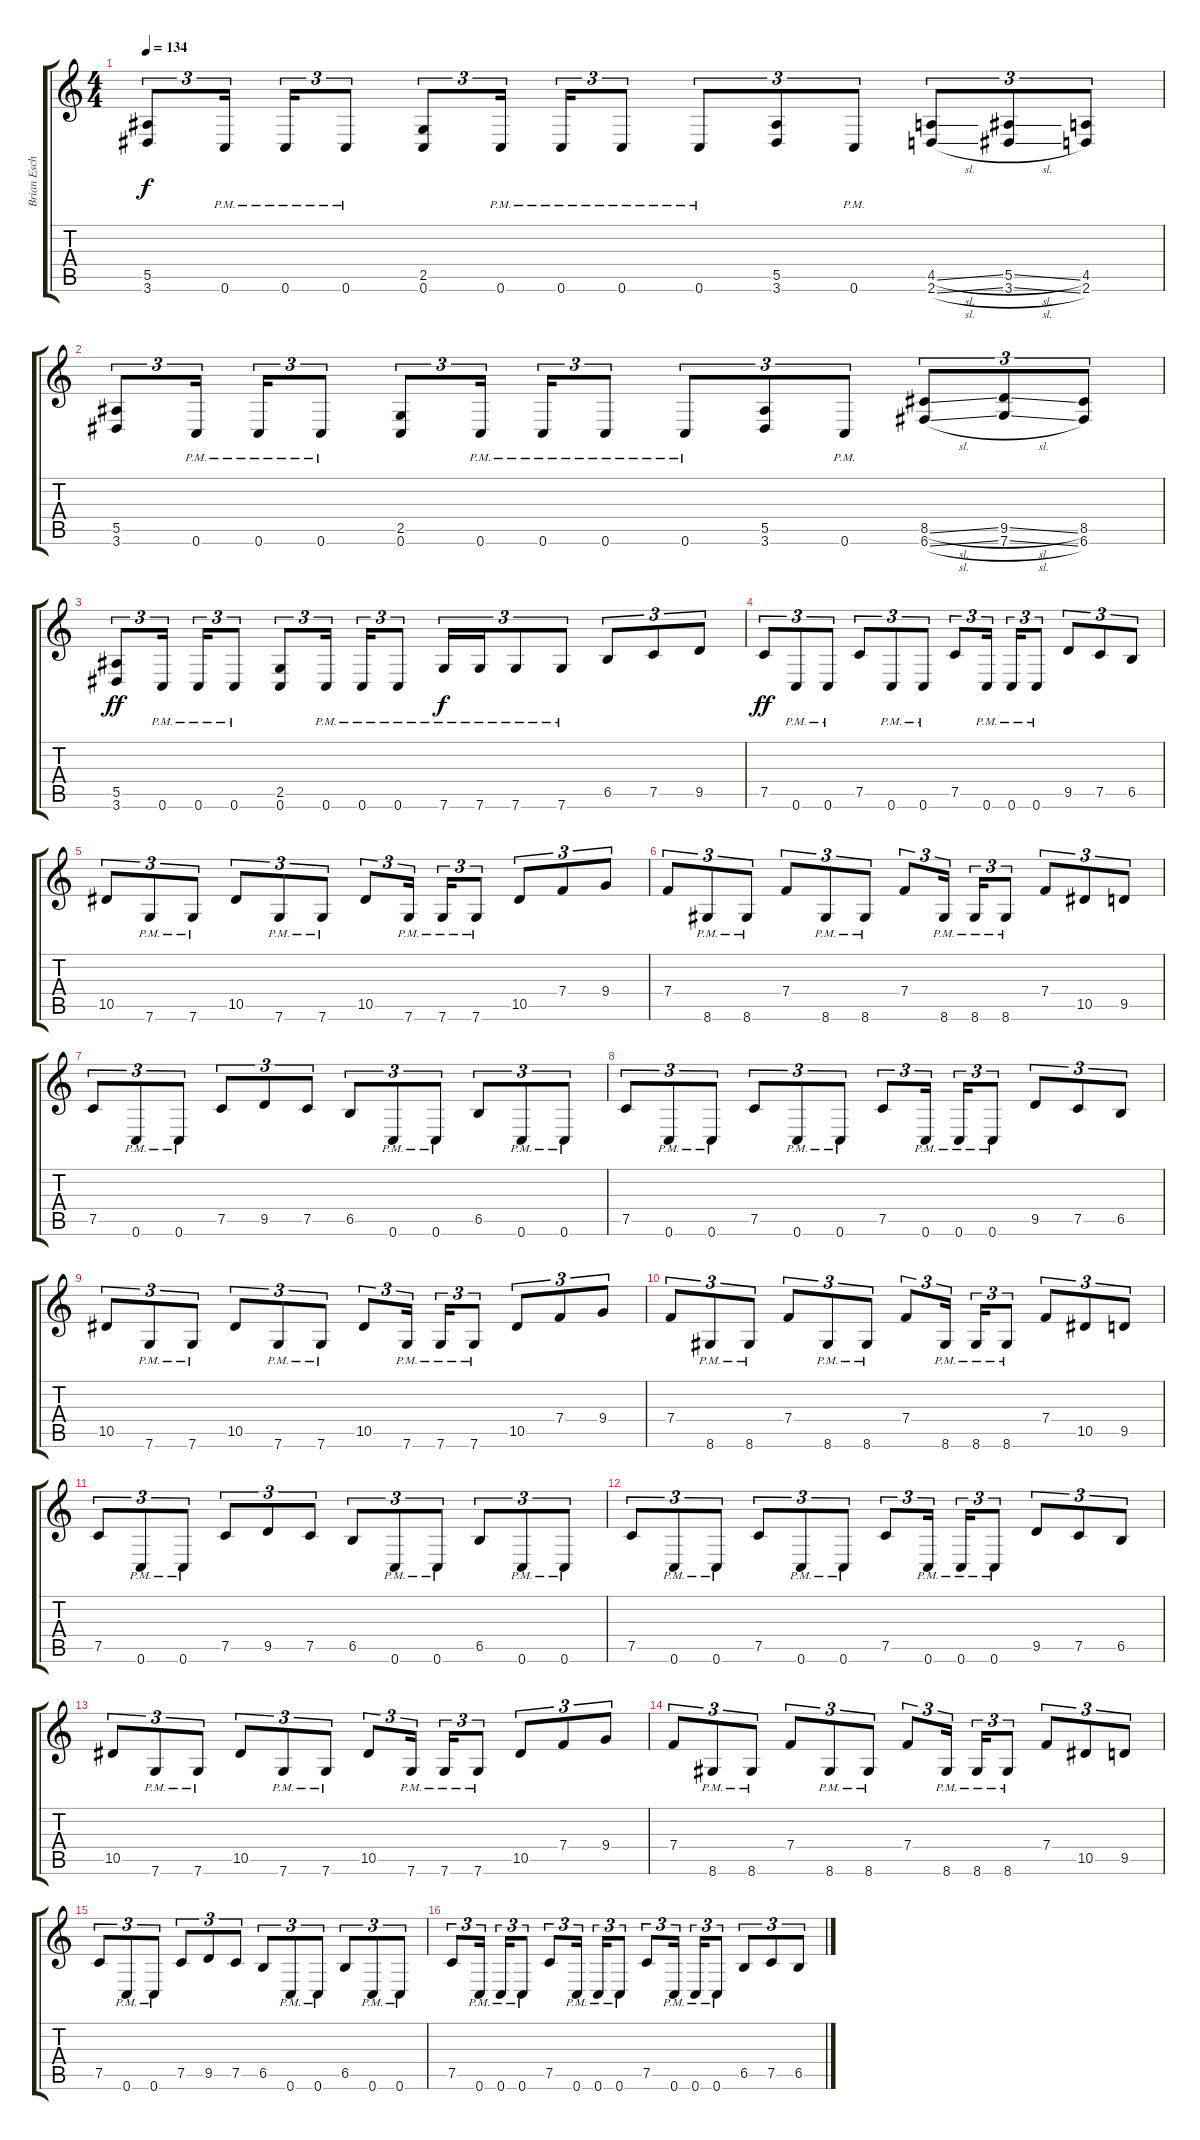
\track ("Brian Eschbach (Lead Guitar)" "Brian Esch") {instrument distortionguitar}
\staff {score tabs}
\tuning (C4 G3 Eb3 Bb2 F2 C2) {hide}
\ts (4 4)
\tempo 134
\clef g2
\ks c
(5.5 3.6).8{tu (3 2) dy f} 0.6{pm}.16{tu (3 2)} 0.6{pm}.16{tu (3 2)} 0.6{pm}.8{tu (3 2)} (2.5 0.6).8{tu (3 2)} 0.6{pm}.16{tu (3 2)} 0.6{pm}.16{tu (3 2)} 0.6{pm}.8{tu (3 2)} 0.6{pm}.8{tu (3 2)} (5.5 3.6).8{tu (3 2)} 0.6{pm}.8{tu (3 2)} (4.5{sl} 2.6{sl}).8{tu (3 2)} (5.5{sl} 3.6{sl}).8{tu (3 2)} (4.5 2.6).8{tu (3 2)} |
(5.5 3.6).8{tu (3 2)} 0.6{pm}.16{tu (3 2)} 0.6{pm}.16{tu (3 2)} 0.6{pm}.8{tu (3 2)} (2.5 0.6).8{tu (3 2)} 0.6{pm}.16{tu (3 2)} 0.6{pm}.16{tu (3 2)} 0.6{pm}.8{tu (3 2)} 0.6{pm}.8{tu (3 2)} (5.5 3.6).8{tu (3 2)} 0.6{pm}.8{tu (3 2)} (8.5{sl} 6.6{sl}).8{tu (3 2)} (9.5{sl} 7.6{sl}).8{tu (3 2)} (8.5 6.6).8{tu (3 2)} |
(5.5 3.6).8{tu (3 2) dy ff} 0.6{pm}.16{tu (3 2)} 0.6{pm}.16{tu (3 2)} 0.6{pm}.8{tu (3 2)} (2.5 0.6).8{tu (3 2)} 0.6{pm}.16{tu (3 2)} 0.6{pm}.16{tu (3 2)} 0.6{pm}.8{tu (3 2)} 7.6{pm}.16{tu (3 2) dy f} 7.6{pm}.16{tu (3 2)} 7.6{pm}.8{tu (3 2)} 7.6{pm}.8{tu (3 2)} 6.5.8{tu (3 2)} 7.5.8{tu (3 2)} 9.5.8{tu (3 2)} |
7.5.8{tu (3 2) dy ff} 0.6{pm}.8{tu (3 2)} 0.6{pm}.8{tu (3 2)} 7.5.8{tu (3 2)} 0.6{pm}.8{tu (3 2)} 0.6{pm}.8{tu (3 2)} 7.5.8{tu (3 2)} 0.6{pm}.16{tu (3 2)} 0.6{pm}.16{tu (3 2)} 0.6{pm}.8{tu (3 2)} 9.5.8{tu (3 2)} 7.5.8{tu (3 2)} 6.5.8{tu (3 2)} |
10.5.8{tu (3 2)} 7.6{pm}.8{tu (3 2)} 7.6{pm}.8{tu (3 2)} 10.5.8{tu (3 2)} 7.6{pm}.8{tu (3 2)} 7.6{pm}.8{tu (3 2)} 10.5.8{tu (3 2)} 7.6{pm}.16{tu (3 2)} 7.6{pm}.16{tu (3 2)} 7.6{pm}.8{tu (3 2)} 10.5.8{tu (3 2)} 7.4.8{tu (3 2)} 9.4.8{tu (3 2)} |
7.4.8{tu (3 2)} 8.6{pm}.8{tu (3 2)} 8.6{pm}.8{tu (3 2)} 7.4.8{tu (3 2)} 8.6{pm}.8{tu (3 2)} 8.6{pm}.8{tu (3 2)} 7.4.8{tu (3 2)} 8.6{pm}.16{tu (3 2)} 8.6{pm}.16{tu (3 2)} 8.6{pm}.8{tu (3 2)} 7.4.8{tu (3 2)} 10.5.8{tu (3 2)} 9.5.8{tu (3 2)} |
7.5.8{tu (3 2)} 0.6{pm}.8{tu (3 2)} 0.6{pm}.8{tu (3 2)} 7.5.8{tu (3 2)} 9.5.8{tu (3 2)} 7.5.8{tu (3 2)} 6.5.8{tu (3 2)} 0.6{pm}.8{tu (3 2)} 0.6{pm}.8{tu (3 2)} 6.5.8{tu (3 2)} 0.6{pm}.8{tu (3 2)} 0.6{pm}.8{tu (3 2)} |
7.5.8{tu (3 2)} 0.6{pm}.8{tu (3 2)} 0.6{pm}.8{tu (3 2)} 7.5.8{tu (3 2)} 0.6{pm}.8{tu (3 2)} 0.6{pm}.8{tu (3 2)} 7.5.8{tu (3 2)} 0.6{pm}.16{tu (3 2)} 0.6{pm}.16{tu (3 2)} 0.6{pm}.8{tu (3 2)} 9.5.8{tu (3 2)} 7.5.8{tu (3 2)} 6.5.8{tu (3 2)} |
10.5.8{tu (3 2)} 7.6{pm}.8{tu (3 2)} 7.6{pm}.8{tu (3 2)} 10.5.8{tu (3 2)} 7.6{pm}.8{tu (3 2)} 7.6{pm}.8{tu (3 2)} 10.5.8{tu (3 2)} 7.6{pm}.16{tu (3 2)} 7.6{pm}.16{tu (3 2)} 7.6{pm}.8{tu (3 2)} 10.5.8{tu (3 2)} 7.4.8{tu (3 2)} 9.4.8{tu (3 2)} |
7.4.8{tu (3 2)} 8.6{pm}.8{tu (3 2)} 8.6{pm}.8{tu (3 2)} 7.4.8{tu (3 2)} 8.6{pm}.8{tu (3 2)} 8.6{pm}.8{tu (3 2)} 7.4.8{tu (3 2)} 8.6{pm}.16{tu (3 2)} 8.6{pm}.16{tu (3 2)} 8.6{pm}.8{tu (3 2)} 7.4.8{tu (3 2)} 10.5.8{tu (3 2)} 9.5.8{tu (3 2)} |
7.5.8{tu (3 2)} 0.6{pm}.8{tu (3 2)} 0.6{pm}.8{tu (3 2)} 7.5.8{tu (3 2)} 9.5.8{tu (3 2)} 7.5.8{tu (3 2)} 6.5.8{tu (3 2)} 0.6{pm}.8{tu (3 2)} 0.6{pm}.8{tu (3 2)} 6.5.8{tu (3 2)} 0.6{pm}.8{tu (3 2)} 0.6{pm}.8{tu (3 2)} |
7.5.8{tu (3 2)} 0.6{pm}.8{tu (3 2)} 0.6{pm}.8{tu (3 2)} 7.5.8{tu (3 2)} 0.6{pm}.8{tu (3 2)} 0.6{pm}.8{tu (3 2)} 7.5.8{tu (3 2)} 0.6{pm}.16{tu (3 2)} 0.6{pm}.16{tu (3 2)} 0.6{pm}.8{tu (3 2)} 9.5.8{tu (3 2)} 7.5.8{tu (3 2)} 6.5.8{tu (3 2)} |
10.5.8{tu (3 2)} 7.6{pm}.8{tu (3 2)} 7.6{pm}.8{tu (3 2)} 10.5.8{tu (3 2)} 7.6{pm}.8{tu (3 2)} 7.6{pm}.8{tu (3 2)} 10.5.8{tu (3 2)} 7.6{pm}.16{tu (3 2)} 7.6{pm}.16{tu (3 2)} 7.6{pm}.8{tu (3 2)} 10.5.8{tu (3 2)} 7.4.8{tu (3 2)} 9.4.8{tu (3 2)} |
7.4.8{tu (3 2)} 8.6{pm}.8{tu (3 2)} 8.6{pm}.8{tu (3 2)} 7.4.8{tu (3 2)} 8.6{pm}.8{tu (3 2)} 8.6{pm}.8{tu (3 2)} 7.4.8{tu (3 2)} 8.6{pm}.16{tu (3 2)} 8.6{pm}.16{tu (3 2)} 8.6{pm}.8{tu (3 2)} 7.4.8{tu (3 2)} 10.5.8{tu (3 2)} 9.5.8{tu (3 2)} |
7.5.8{tu (3 2)} 0.6{pm}.8{tu (3 2)} 0.6{pm}.8{tu (3 2)} 7.5.8{tu (3 2)} 9.5.8{tu (3 2)} 7.5.8{tu (3 2)} 6.5.8{tu (3 2)} 0.6{pm}.8{tu (3 2)} 0.6{pm}.8{tu (3 2)} 6.5.8{tu (3 2)} 0.6{pm}.8{tu (3 2)} 0.6{pm}.8{tu (3 2)} |
7.5.8{tu (3 2)} 0.6{pm}.16{tu (3 2)} 0.6{pm}.16{tu (3 2)} 0.6{pm}.8{tu (3 2)} 7.5.8{tu (3 2)} 0.6{pm}.16{tu (3 2)} 0.6{pm}.16{tu (3 2)} 0.6{pm}.8{tu (3 2)} 7.5.8{tu (3 2)} 0.6{pm}.16{tu (3 2)} 0.6{pm}.16{tu (3 2)} 0.6{pm}.8{tu (3 2)} 6.5.8{tu (3 2)} 7.5.8{tu (3 2)} 6.5.8{tu (3 2)}
